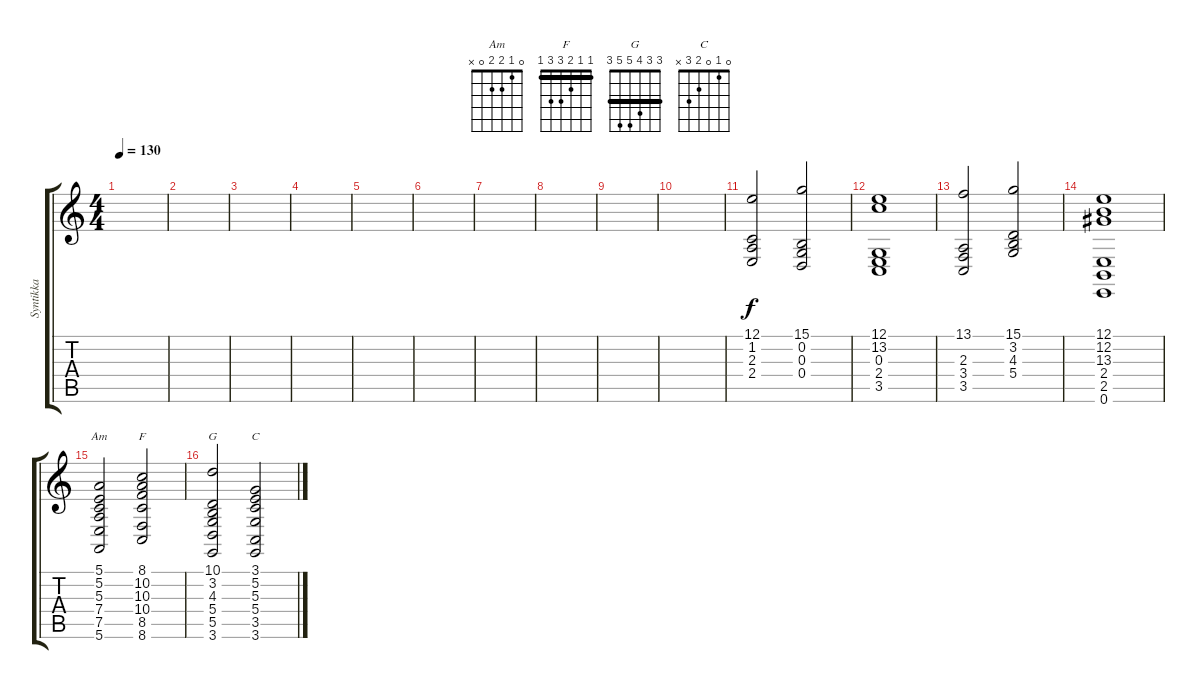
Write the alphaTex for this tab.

\track ("Syntikka" "Syntikka") {instrument lead1square}
\staff {score tabs}
\tuning (E4 B3 G3 D3 A2 E2) {hide}
\chord ("Am" 0 1 2 2 0 x)
\chord ("F" 1 1 2 3 3 1) {barre 1}
\chord ("G" 3 3 4 5 5 3) {barre 3}
\chord ("C" 0 1 0 2 3 x)
\ts (4 4)
\tempo 130
\clef g2
\ks c
|
|
|
|
|
|
|
|
|
|
(12.1 1.2 2.3 2.4).2 (15.1 0.2 0.3 0.4).2 |
(12.1 13.2 0.3 2.4 3.5).1 |
(13.1 2.3 3.4 3.5).2 (15.1 3.2 4.3 5.4).2 |
(12.1 12.2 13.3 2.4 2.5 0.6).1 |
(5.1 5.2 5.3 7.4 7.5 5.6).2{ch "Am"} (8.1 10.2 10.3 10.4 8.5 8.6).2{ch "F"} |
(10.1 3.2 4.3 5.4 5.5 3.6).2{ch "G"} (3.1 5.2 5.3 5.4 3.5 3.6).2{ch "C"}
